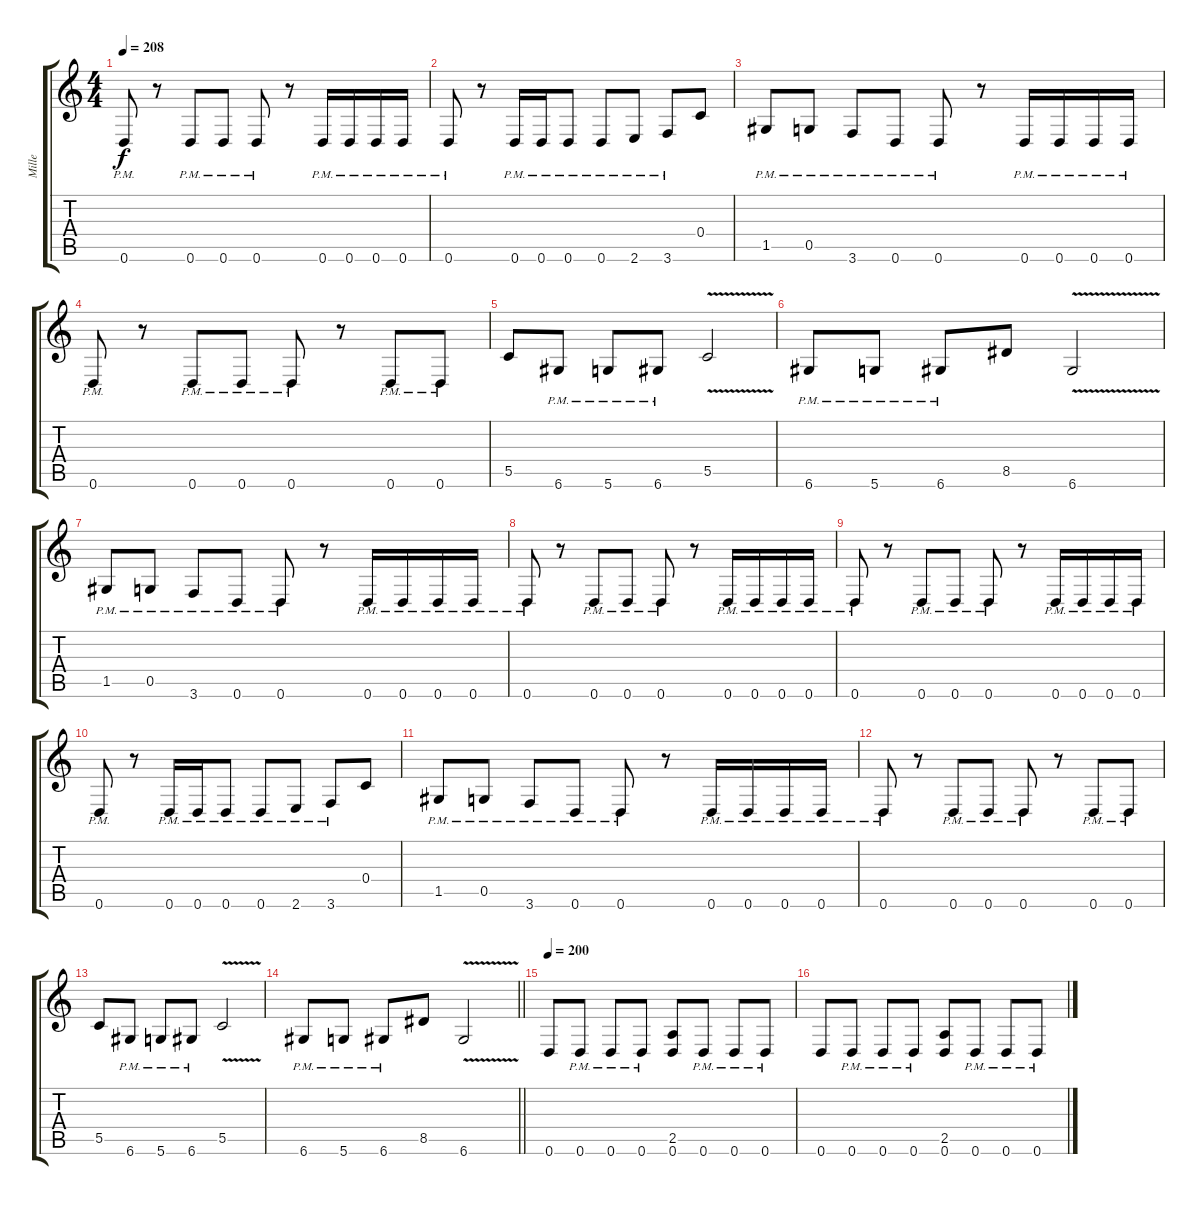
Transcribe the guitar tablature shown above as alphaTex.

\track ("Mille" "Mille") {instrument distortionguitar}
\staff {score tabs}
\tuning (D4 A3 F3 C3 G2 D2) {hide}
\ts (4 4)
\tempo 208
\clef g2
\ks c
0.6{pm}.8{dy f} r.8 0.6{pm}.8 0.6{pm}.8 0.6{pm}.8 r.8 0.6{pm}.16 0.6{pm}.16 0.6{pm}.16 0.6{pm}.16 |
0.6{pm}.8 r.8 0.6{pm}.16 0.6{pm}.16 0.6{pm}.8 0.6{pm}.8 2.6{pm}.8 3.6{pm}.8 0.4.8 |
1.5{pm}.8 0.5{pm}.8 3.6{pm}.8 0.6{pm}.8 0.6{pm}.8 r.8 0.6{pm}.16 0.6{pm}.16 0.6{pm}.16 0.6{pm}.16 |
0.6{pm}.8 r.8 0.6{pm}.8 0.6{pm}.8 0.6{pm}.8 r.8 0.6{pm}.8 0.6{pm}.8 |
5.5.8 6.6{pm}.8 5.6{pm}.8 6.6{pm}.8 5.5{v}.2 |
6.6{pm}.8 5.6{pm}.8 6.6{pm}.8 8.5.8 6.6{v}.2 |
1.5{pm}.8 0.5{pm}.8 3.6{pm}.8 0.6{pm}.8 0.6{pm}.8 r.8 0.6{pm}.16 0.6{pm}.16 0.6{pm}.16 0.6{pm}.16 |
0.6{pm}.8 r.8 0.6{pm}.8 0.6{pm}.8 0.6{pm}.8 r.8 0.6{pm}.16 0.6{pm}.16 0.6{pm}.16 0.6{pm}.16 |
0.6{pm}.8 r.8 0.6{pm}.8 0.6{pm}.8 0.6{pm}.8 r.8 0.6{pm}.16 0.6{pm}.16 0.6{pm}.16 0.6{pm}.16 |
0.6{pm}.8 r.8 0.6{pm}.16 0.6{pm}.16 0.6{pm}.8 0.6{pm}.8 2.6{pm}.8 3.6{pm}.8 0.4.8 |
1.5{pm}.8 0.5{pm}.8 3.6{pm}.8 0.6{pm}.8 0.6{pm}.8 r.8 0.6{pm}.16 0.6{pm}.16 0.6{pm}.16 0.6{pm}.16 |
0.6{pm}.8 r.8 0.6{pm}.8 0.6{pm}.8 0.6{pm}.8 r.8 0.6{pm}.8 0.6{pm}.8 |
5.5.8 6.6{pm}.8 5.6{pm}.8 6.6{pm}.8 5.5{v}.2 |
\barLineRight lightlight
6.6{pm}.8 5.6{pm}.8 6.6{pm}.8 8.5.8 6.6{v}.2 |
\section ("" "")
\tempo 200
0.6.8 0.6{pm}.8 0.6{pm}.8 0.6{pm}.8 (2.5 0.6).8 0.6{pm}.8 0.6{pm}.8 0.6{pm}.8 |
0.6.8 0.6{pm}.8 0.6{pm}.8 0.6{pm}.8 (2.5 0.6).8 0.6{pm}.8 0.6{pm}.8 0.6{pm}.8
